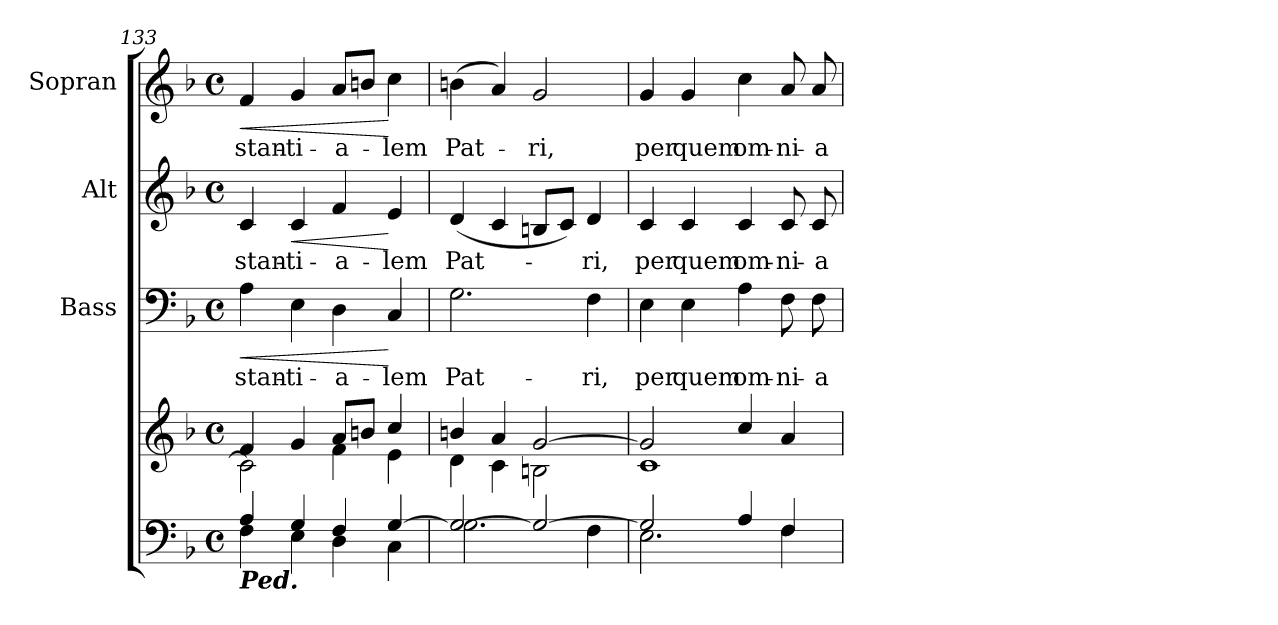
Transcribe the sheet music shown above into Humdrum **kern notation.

**kern	**kern	**kern	**text	**dynam	**kern	**text	**dynam	**kern	**text	**dynam
*part4	*part4	*part3	*part3	*part3	*part2	*part2	*part2	*part1	*part1	*part1
*staff5	*staff4	*staff3	*staff3	*staff3	*staff2	*staff2	*staff2	*staff1	*staff1	*staff1
*	*	*I"Bass	*	*	*I"Alt	*	*	*I"Sopran	*	*
*	*	*I'B.	*	*	*I'A.	*	*	*I'S.	*	*
!!LO:LB:g=z
*clefF4	*clefG2	*clefF4	*	*	*clefG2	*	*	*clefG2	*	*
*k[b-]	*k[b-]	*k[b-]	*	*	*k[b-]	*	*	*k[b-]	*	*
*F:	*F:	*F:	*	*	*F:	*	*	*F:	*	*
*M4/4	*M4/4	*M4/4	*	*	*M4/4	*	*	*M4/4	*	*
*met(c)	*met(c)	*met(c)	*	*	*met(c)	*	*	*met(c)	*	*
=133	=133	=133	=133	=133	=133	=133	=133	=133	=133	=133
*^	*^	*	*	*	*	*	*	*	*	*
!LO:TX:b:Bi:t=Ped.	!	!	!	!	!	!	!	!	!	!	!	!
!	!	!	!	!	!LO:LY:b	!LO:HP:b	!	!LO:LY:b	!	!	!LO:LY:b	!LO:HP:b
4A/	4F\	4f/	2c\]	4A\	-stan-	<	4c/	-stan-	.	4f/	-stan-	<
!	!	!	!	!	!LO:LY:b	!	!	!LO:LY:b	!LO:HP:b	!	!LO:LY:b	!
4G/	4E\	4g/	.	4E\	-ti-	.	4c/	-ti-	<	4g/	-ti-	.
!	!	!	!	!	!LO:LY:b	!	!	!LO:LY:b	!	!	!LO:LY:b	!
4F/	4D\	8a/L	4f\	4D\	-a-	.	4f/	-a-	.	8a/L	-a-	.
.	.	8bn/J	.	.	.	.	.	.	.	8bn/J	.	.
!	!	!	!	!	!LO:LY:b	!	!	!LO:LY:b	!	!	!LO:LY:b	!
[>4G/	4C\	4cc/	4e\	4C/	-lem	[	4e/	-lem	[	4cc\	-lem	[
=134	=134	=134	=134	=134	=134	=134	=134	=134	=134	=134	=134	=134
!	!	!	!	!	!LO:LY:b	!	!	!LO:LY:b	!	!	!LO:LY:b	!
2G/_	2.G\	4bn/	4d\	2.G\	Pat-	.	(<4d/	Pat-	.	(>4bn\	Pat-	.
.	.	4a/	4c\	.	.	.	4c/	.	.	4a/)	.	.
!	!	!	!	!	!	!	!	!	!	!	!LO:LY:b	!
2G/_	.	[>2g/	2Bn\	.	.	.	8Bn/L	.	.	2g/	-ri,	.
.	.	.	.	.	.	.	8c/J)	.	.	.	.	.
!	!	!	!	!	!LO:LY:b	!	!	!LO:LY:b	!	!	!	!
.	4F\	.	.	4F\	-ri,	.	4d/	-ri,	.	.	.	.
=135	=135	=135	=135	=135	=135	=135	=135	=135	=135	=135	=135	=135
!	!	!	!	!	!LO:LY:b	!	!	!LO:LY:b	!	!	!LO:LY:b	!
2G/]	2.E\	2g/]	1c	4E\	per	.	4c/	per	.	4g/	per	.
!	!	!	!	!	!LO:LY:b	!	!	!LO:LY:b	!	!	!LO:LY:b	!
.	.	.	.	4E\	quem	.	4c/	quem	.	4g/	quem	.
!	!	!	!	!	!LO:LY:b	!	!	!LO:LY:b	!	!	!LO:LY:b	!
4A/	.	4cc/	.	4A\	om-	.	4c/	om-	.	4cc\	om-	.
!	!	!	!	!	!LO:LY:b	!	!	!LO:LY:b	!	!	!LO:LY:b	!
4F/	4F\	4a/	.	8F\	-ni-	.	8c/	-ni-	.	8a/	-ni-	.
!	!	!	!	!	!LO:LY:b	!	!	!LO:LY:b	!	!	!LO:LY:b	!
.	.	.	.	8F\	-a	.	8c/	-a	.	8a/	-a	.
*v	*v	*	*	*	*	*	*	*	*	*	*	*
*	*v	*v	*	*	*	*	*	*	*	*	*
=	=	=	=	=	=	=	=	=	=	=
*-	*-	*-	*-	*-	*-	*-	*-	*-	*-	*-
